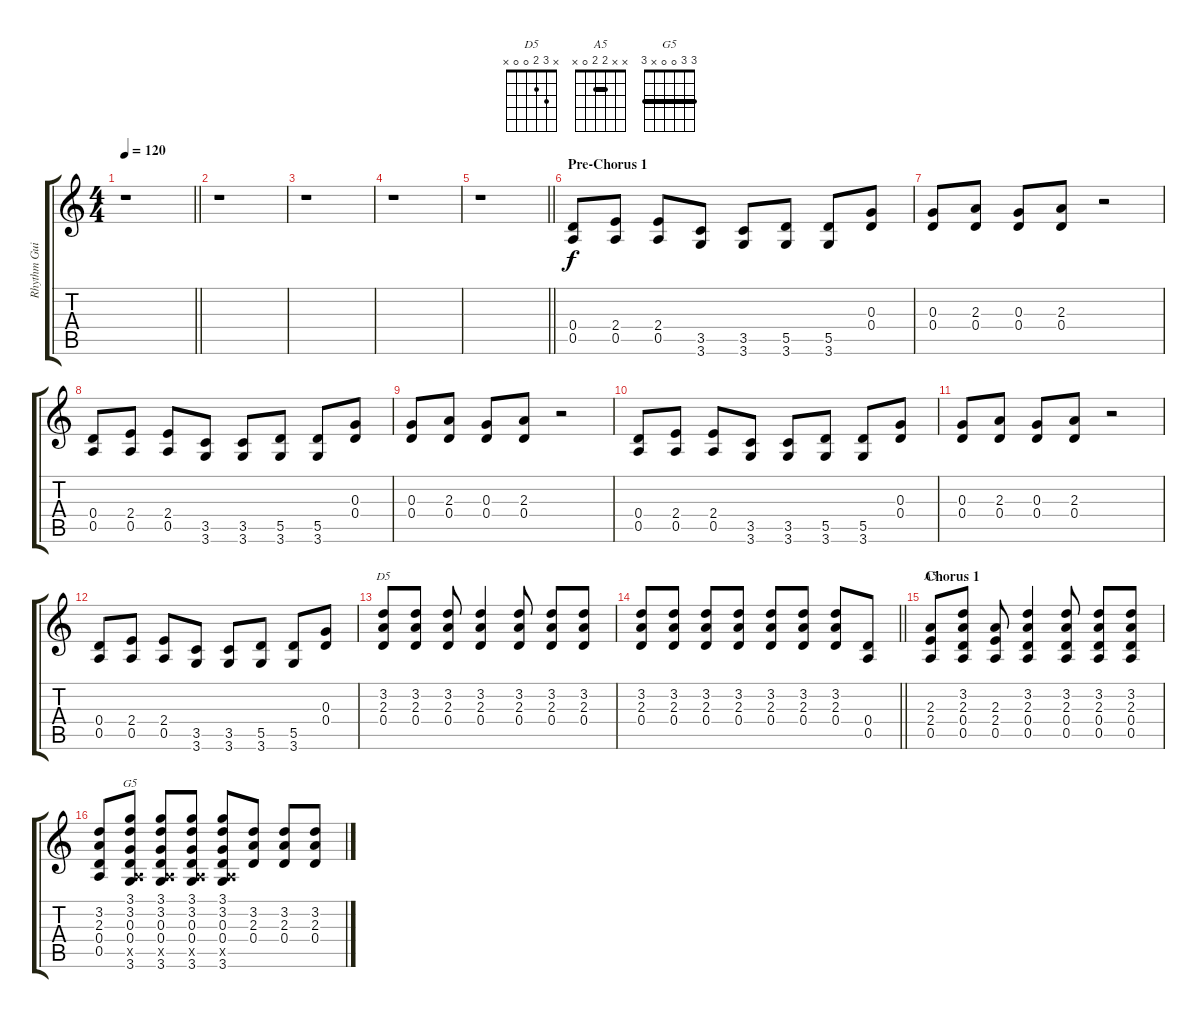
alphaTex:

\track ("Rhythm Guitar (Malcolm Young)" "Rhythm Gui") {instrument distortionguitar}
\staff {score tabs}
\tuning (E4 B3 G3 D3 A2 E2) {hide}
\chord ("D5" x 3 2 0 0 x)
\chord ("A5" x x 2 2 0 x) {barre 2}
\chord ("G5" 3 3 0 0 x 3) {barre 3}
\ts (4 4)
\tempo 120
\clef g2
\barLineRight lightlight
\ks c
r.1{dy f} |
r.1 |
r.1 |
r.1 |
\barLineRight lightlight
r.1 |
\section ("" "Pre-Chorus 1")
(0.4 0.5).8 (2.4 0.5).8 (2.4 0.5).8 (3.5 3.6).8 (3.5 3.6).8 (5.5 3.6).8 (5.5 3.6).8 (0.3 0.4).8 |
(0.3 0.4).8 (2.3 0.4).8 (0.3 0.4).8 (2.3 0.4).8 r.2 |
(0.4 0.5).8 (2.4 0.5).8 (2.4 0.5).8 (3.5 3.6).8 (3.5 3.6).8 (5.5 3.6).8 (5.5 3.6).8 (0.3 0.4).8 |
(0.3 0.4).8 (2.3 0.4).8 (0.3 0.4).8 (2.3 0.4).8 r.2 |
(0.4 0.5).8 (2.4 0.5).8 (2.4 0.5).8 (3.5 3.6).8 (3.5 3.6).8 (5.5 3.6).8 (5.5 3.6).8 (0.3 0.4).8 |
(0.3 0.4).8 (2.3 0.4).8 (0.3 0.4).8 (2.3 0.4).8 r.2 |
(0.4 0.5).8 (2.4 0.5).8 (2.4 0.5).8 (3.5 3.6).8 (3.5 3.6).8 (5.5 3.6).8 (5.5 3.6).8 (0.3 0.4).8 |
(3.2 2.3 0.4).8{ch "D5"} (3.2 2.3 0.4).8 (3.2 2.3 0.4).8 (3.2 2.3 0.4).4 (3.2 2.3 0.4).8 (3.2 2.3 0.4).8 (3.2 2.3 0.4).8 |
\barLineRight lightlight
(3.2 2.3 0.4).8 (3.2 2.3 0.4).8 (3.2 2.3 0.4).8 (3.2 2.3 0.4).8 (3.2 2.3 0.4).8 (3.2 2.3 0.4).8 (3.2 2.3 0.4).8 (0.4 0.5).8 |
\section ("" "Chorus 1")
(2.3 2.4 0.5).8{ch "A5"} (3.2 2.3 0.4 0.5).8 (2.3 2.4 0.5).8 (3.2 2.3 0.4 0.5).4 (3.2 2.3 0.4 0.5).8 (3.2 2.3 0.4 0.5).8 (3.2 2.3 0.4 0.5).8 |
(3.2 2.3 0.4 0.5).8 (3.1 3.2 0.3 0.4 0.5{x} 3.6).8{ch "G5"} (3.1 3.2 0.3 0.4 0.5{x} 3.6).8 (3.1 3.2 0.3 0.4 0.5{x} 3.6).8 (3.1 3.2 0.3 0.4 0.5{x} 3.6).8 (3.2 2.3 0.4).8 (3.2 2.3 0.4).8 (3.2 2.3 0.4).8
